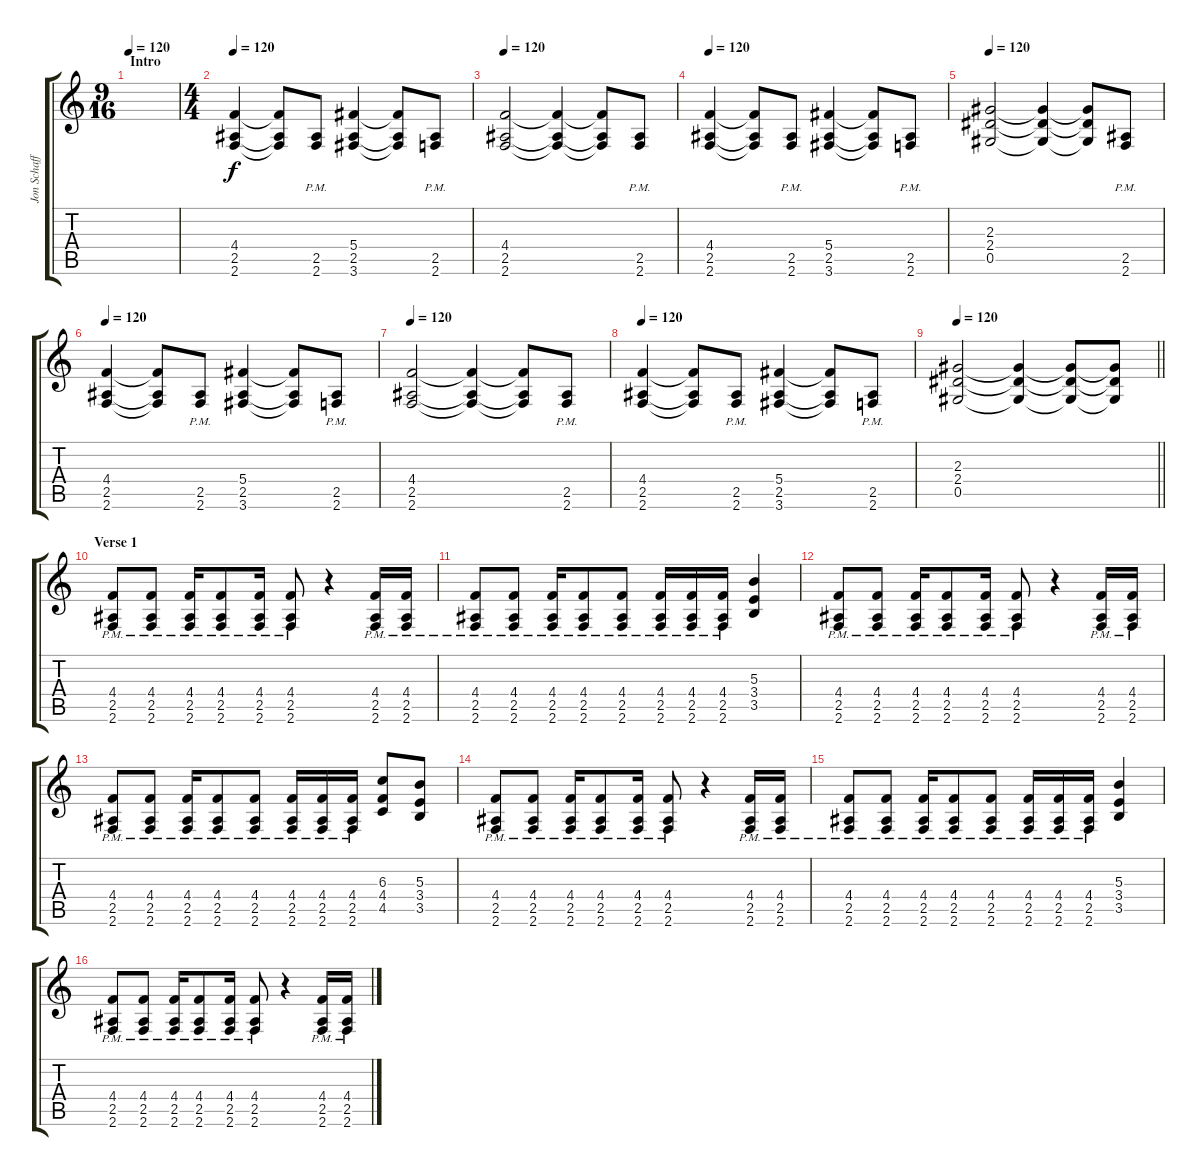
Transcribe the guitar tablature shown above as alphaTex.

\track ("Jon Schaffer" "Jon Schaff") {instrument overdrivenguitar}
\staff {score tabs}
\tuning (Eb4 Bb3 Gb3 Db3 Ab2 Eb2) {hide}
\ts (9 16)
\section ("" "Intro")
\tempo 120
\tempo 170
\tempo 120
\clef g2
\ks c
|
\ts (4 4)
\tempo 120
(4.4 2.5 2.6).4 (4.4{t} 2.5{t} 2.6{t}).8 (2.5{pm} 2.6{pm}).8 (5.4 2.5 3.6).4 (5.4{t} 2.5{t} 3.6{t}).8 (2.5{pm} 2.6{pm}).8 |
\tempo 120
(4.4 2.5 2.6).2 (4.4{t} 2.5{t} 2.6{t}).4 (4.4{t} 2.5{t} 2.6{t}).8 (2.5{pm} 2.6{pm}).8 |
\tempo 120
(4.4 2.5 2.6).4 (4.4{t} 2.5{t} 2.6{t}).8 (2.5{pm} 2.6{pm}).8 (5.4 2.5 3.6).4 (5.4{t} 2.5{t} 3.6{t}).8 (2.5{pm} 2.6{pm}).8 |
\tempo 120
(2.3 2.4 0.5).2 (2.3{t} 2.4{t} 0.5{t}).4 (2.3{t} 2.4{t} 0.5{t}).8 (2.5{pm} 2.6{pm}).8 |
\tempo 120
(4.4 2.5 2.6).4 (4.4{t} 2.5{t} 2.6{t}).8 (2.5{pm} 2.6{pm}).8 (5.4 2.5 3.6).4 (5.4{t} 2.5{t} 3.6{t}).8 (2.5{pm} 2.6{pm}).8 |
\tempo 120
(4.4 2.5 2.6).2 (4.4{t} 2.5{t} 2.6{t}).4 (4.4{t} 2.5{t} 2.6{t}).8 (2.5{pm} 2.6{pm}).8 |
\tempo 120
(4.4 2.5 2.6).4 (4.4{t} 2.5{t} 2.6{t}).8 (2.5{pm} 2.6{pm}).8 (5.4 2.5 3.6).4 (5.4{t} 2.5{t} 3.6{t}).8 (2.5{pm} 2.6{pm}).8 |
\tempo 120
\barLineRight lightlight
(2.3 2.4 0.5).2 (2.3{t} 2.4{t} 0.5{t}).4 (2.3{t} 2.4{t} 0.5{t}).8 (2.3{t} 2.4{t} 0.5{t}).8 |
\section ("" "Verse 1")
(4.4{pm} 2.5{pm} 2.6{pm}).8 (4.4{pm} 2.5{pm} 2.6{pm}).8 (4.4{pm} 2.5{pm} 2.6{pm}).16 (4.4{pm} 2.5{pm} 2.6{pm}).8 (4.4{pm} 2.5{pm} 2.6{pm}).16 (4.4{pm} 2.5{pm} 2.6{pm}).8 r.4 (4.4{pm} 2.5{pm} 2.6{pm}).16 (4.4{pm} 2.5{pm} 2.6{pm}).16 |
(4.4{pm} 2.5{pm} 2.6{pm}).8 (4.4{pm} 2.5{pm} 2.6{pm}).8 (4.4{pm} 2.5{pm} 2.6{pm}).16 (4.4{pm} 2.5{pm} 2.6{pm}).8 (4.4{pm} 2.5{pm} 2.6{pm}).8 (4.4{pm} 2.5{pm} 2.6{pm}).16 (4.4{pm} 2.5{pm} 2.6{pm}).16 (4.4{pm} 2.5{pm} 2.6{pm}).16 (5.3 3.4 3.5).4 |
(4.4{pm} 2.5{pm} 2.6{pm}).8 (4.4{pm} 2.5{pm} 2.6{pm}).8 (4.4{pm} 2.5{pm} 2.6{pm}).16 (4.4{pm} 2.5{pm} 2.6{pm}).8 (4.4{pm} 2.5{pm} 2.6{pm}).16 (4.4{pm} 2.5{pm} 2.6{pm}).8 r.4 (4.4{pm} 2.5{pm} 2.6{pm}).16 (4.4{pm} 2.5{pm} 2.6{pm}).16 |
(4.4{pm} 2.5{pm} 2.6{pm}).8 (4.4{pm} 2.5{pm} 2.6{pm}).8 (4.4{pm} 2.5{pm} 2.6{pm}).16 (4.4{pm} 2.5{pm} 2.6{pm}).8 (4.4{pm} 2.5{pm} 2.6{pm}).8 (4.4{pm} 2.5{pm} 2.6{pm}).16 (4.4{pm} 2.5{pm} 2.6{pm}).16 (4.4{pm} 2.5{pm} 2.6{pm}).16 (6.3 4.4 4.5).8 (5.3 3.4 3.5).8 |
(4.4{pm} 2.5{pm} 2.6{pm}).8 (4.4{pm} 2.5{pm} 2.6{pm}).8 (4.4{pm} 2.5{pm} 2.6{pm}).16 (4.4{pm} 2.5{pm} 2.6{pm}).8 (4.4{pm} 2.5{pm} 2.6{pm}).16 (4.4{pm} 2.5{pm} 2.6{pm}).8 r.4 (4.4{pm} 2.5{pm} 2.6{pm}).16 (4.4{pm} 2.5{pm} 2.6{pm}).16 |
(4.4{pm} 2.5{pm} 2.6{pm}).8 (4.4{pm} 2.5{pm} 2.6{pm}).8 (4.4{pm} 2.5{pm} 2.6{pm}).16 (4.4{pm} 2.5{pm} 2.6{pm}).8 (4.4{pm} 2.5{pm} 2.6{pm}).8 (4.4{pm} 2.5{pm} 2.6{pm}).16 (4.4{pm} 2.5{pm} 2.6{pm}).16 (4.4{pm} 2.5{pm} 2.6{pm}).16 (5.3 3.4 3.5).4 |
(4.4{pm} 2.5{pm} 2.6{pm}).8 (4.4{pm} 2.5{pm} 2.6{pm}).8 (4.4{pm} 2.5{pm} 2.6{pm}).16 (4.4{pm} 2.5{pm} 2.6{pm}).8 (4.4{pm} 2.5{pm} 2.6{pm}).16 (4.4{pm} 2.5{pm} 2.6{pm}).8 r.4 (4.4{pm} 2.5{pm} 2.6{pm}).16 (4.4{pm} 2.5{pm} 2.6{pm}).16
